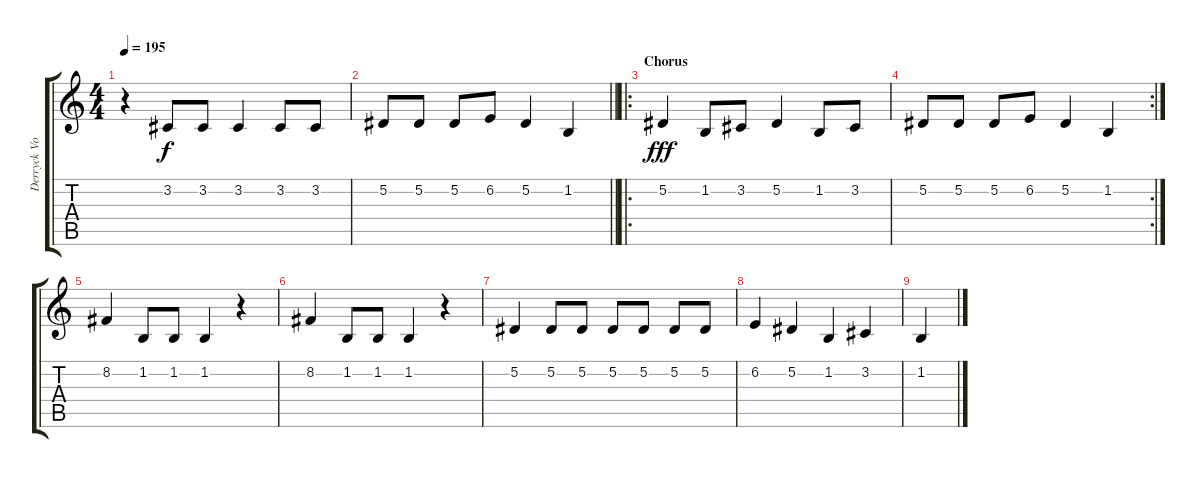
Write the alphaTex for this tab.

\track ("Derryck Vocals" "Derryck Vo") {instrument tenorsax}
\staff {score tabs}
\tuning (Eb4 Bb3 Gb3 Db3 Ab2 Eb2) {hide}
\ts (4 4)
\tempo 195
\clef g2
\ks c
r.4{dy f} 3.2.8 3.2.8 3.2.4 3.2.8 3.2.8 |
\barLineRight lightlight
5.2.8 5.2.8 5.2.8 6.2.8 5.2.4 1.2.4 |
\ro
\section ("" "Chorus")
5.2.4{dy fff} 1.2.8 3.2.8 5.2.4 1.2.8 3.2.8 |
\rc 2
5.2.8 5.2.8 5.2.8 6.2.8 5.2.4 1.2.4 |
8.2.4 1.2.8 1.2.8 1.2.4 r.4 |
8.2.4 1.2.8 1.2.8 1.2.4 r.4 |
5.2.4 5.2.8 5.2.8 5.2.8 5.2.8 5.2.8 5.2.8 |
6.2.4 5.2.4 1.2.4 3.2.4 |
1.2.4
